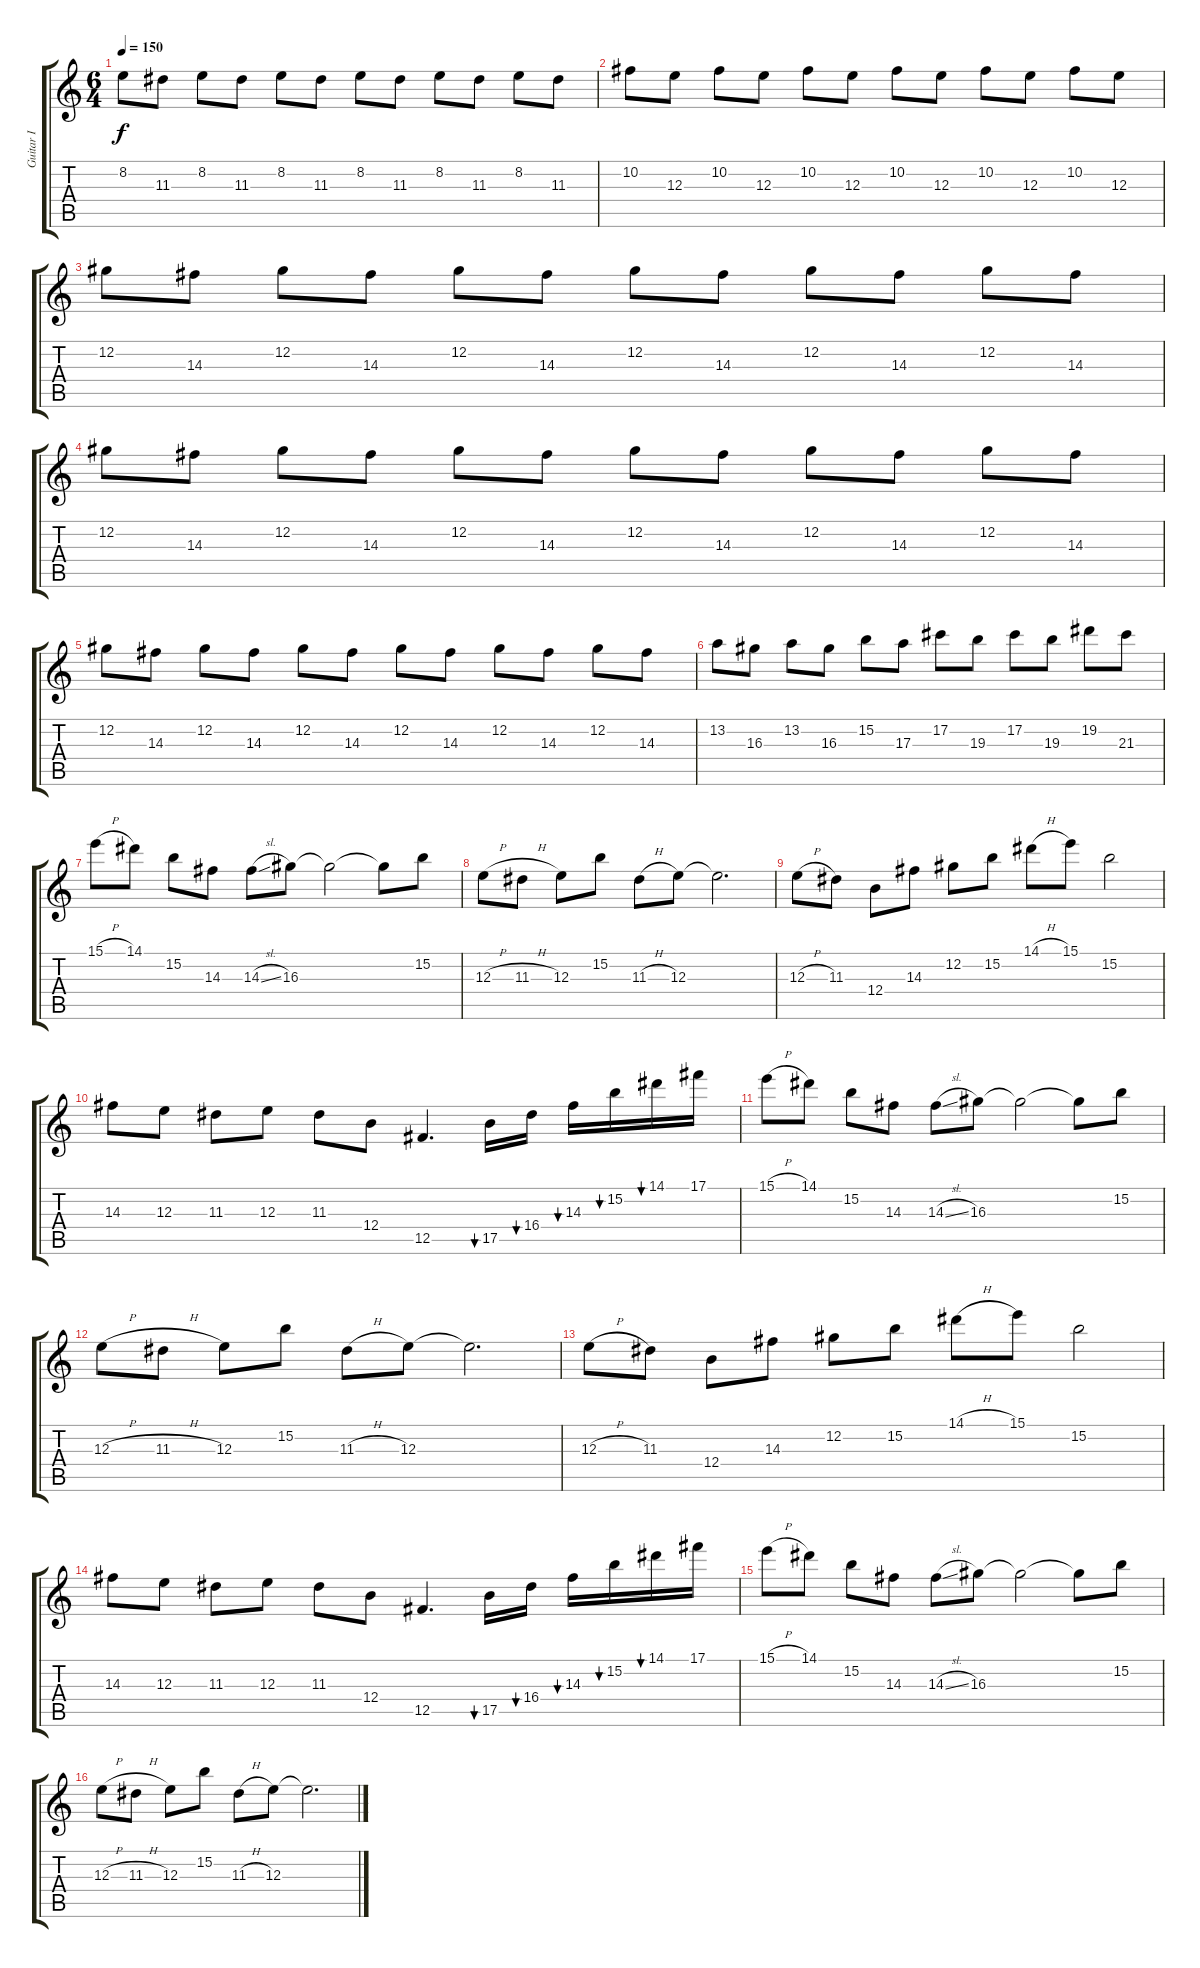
\track ("Guitar I" "Guitar I") {instrument overdrivenguitar}
\staff {score tabs}
\tuning (Db4 Ab3 E3 B2 Gb2 Db2) {hide}
\ts (6 4)
\tempo 150
\clef g2
\ks c
8.2.8{dy f} 11.3.8 8.2.8 11.3.8 8.2.8 11.3.8 8.2.8 11.3.8 8.2.8 11.3.8 8.2.8 11.3.8 |
10.2.8 12.3.8 10.2.8 12.3.8 10.2.8 12.3.8 10.2.8 12.3.8 10.2.8 12.3.8 10.2.8 12.3.8 |
12.2.8 14.3.8 12.2.8 14.3.8 12.2.8 14.3.8 12.2.8 14.3.8 12.2.8 14.3.8 12.2.8 14.3.8 |
12.2.8 14.3.8 12.2.8 14.3.8 12.2.8 14.3.8 12.2.8 14.3.8 12.2.8 14.3.8 12.2.8 14.3.8 |
12.2.8 14.3.8 12.2.8 14.3.8 12.2.8 14.3.8 12.2.8 14.3.8 12.2.8 14.3.8 12.2.8 14.3.8 |
13.2.8{volume 16} 16.3.8 13.2.8 16.3.8 15.2.8 17.3.8 17.2.8 19.3.8 17.2.8 19.3.8 19.2.8 21.3.8 |
15.1{h}.8{volume 16 instrument distortionguitar} 14.1.8 15.2.8 14.3.8 14.3{sl}.8 16.3.8 16.3{t}.2 16.3{t}.8 15.2.8 |
12.3{h}.8 11.3{h}.8 12.3.8 15.2.8 11.3{h}.8 12.3.8 12.3{t}.2{d} |
12.3{h}.8 11.3.8 12.4.8 14.3.8 12.2.8 15.2.8 14.1{h}.8 15.1.8 15.2.2 |
14.3.8 12.3.8 11.3.8 12.3.8 11.3.8 12.4.8 12.5.4{d} 17.5.16{bu 120} 16.4.16{bu 120} 14.3.16{bu 120} 15.2.16{bu 120} 14.1.16{bu 120} 17.1.16 |
15.1{h}.8{volume 16} 14.1.8 15.2.8 14.3.8 14.3{sl}.8 16.3.8 16.3{t}.2 16.3{t}.8 15.2.8 |
12.3{h}.8 11.3{h}.8 12.3.8 15.2.8 11.3{h}.8 12.3.8 12.3{t}.2{d} |
12.3{h}.8 11.3.8 12.4.8 14.3.8 12.2.8 15.2.8 14.1{h}.8 15.1.8 15.2.2 |
14.3.8 12.3.8 11.3.8 12.3.8 11.3.8 12.4.8 12.5.4{d} 17.5.16{bu 120} 16.4.16{bu 120} 14.3.16{bu 120} 15.2.16{bu 120} 14.1.16{bu 120} 17.1.16 |
15.1{h}.8{volume 16} 14.1.8 15.2.8 14.3.8 14.3{sl}.8 16.3.8 16.3{t}.2 16.3{t}.8 15.2.8 |
12.3{h}.8 11.3{h}.8 12.3.8 15.2.8 11.3{h}.8 12.3.8 12.3{t}.2{d}
